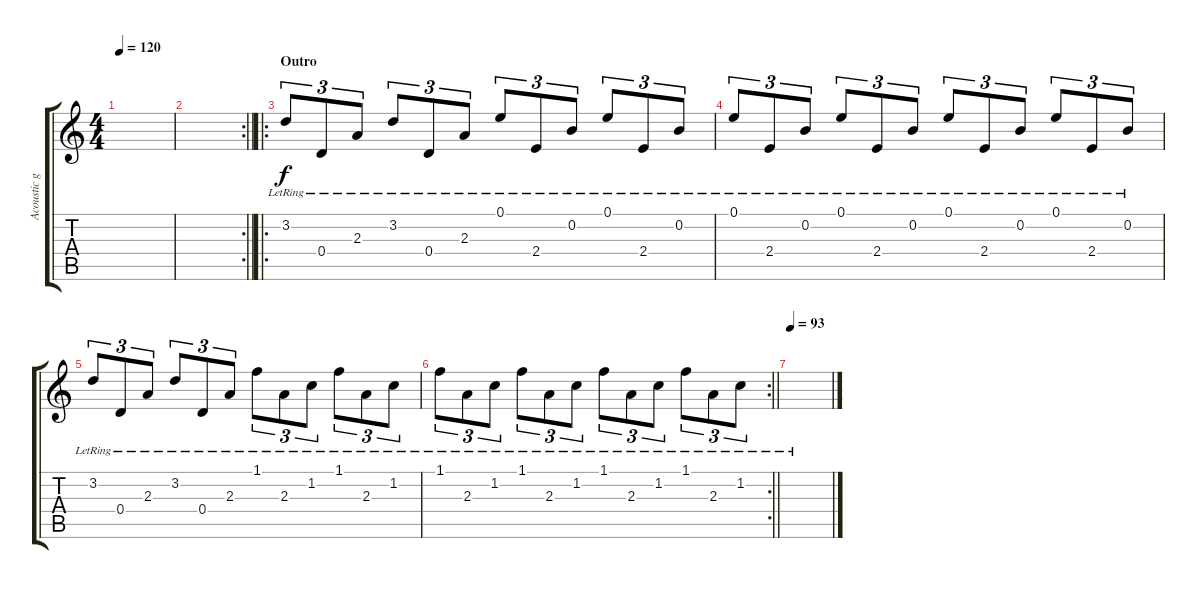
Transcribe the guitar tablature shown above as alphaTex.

\track ("Acoustic guitar" "Acoustic g") {instrument acousticguitarsteel}
\staff {score tabs}
\tuning (E4 B3 G3 D3 A2 D2) {hide}
\ts (4 4)
\tempo 120
\clef g2
\ks c
|
\rc 2
\barLineRight lightlight
|
\ro
\section ("" "Outro")
3.2{lr}.8{tu (3 2)} 0.4{lr}.8{tu (3 2)} 2.3{lr}.8{tu (3 2)} 3.2{lr}.8{tu (3 2)} 0.4{lr}.8{tu (3 2)} 2.3{lr}.8{tu (3 2)} 0.1{lr}.8{tu (3 2)} 2.4{lr}.8{tu (3 2)} 0.2{lr}.8{tu (3 2)} 0.1{lr}.8{tu (3 2)} 2.4{lr}.8{tu (3 2)} 0.2{lr}.8{tu (3 2)} |
0.1{lr}.8{tu (3 2)} 2.4{lr}.8{tu (3 2)} 0.2{lr}.8{tu (3 2)} 0.1{lr}.8{tu (3 2)} 2.4{lr}.8{tu (3 2)} 0.2{lr}.8{tu (3 2)} 0.1{lr}.8{tu (3 2)} 2.4{lr}.8{tu (3 2)} 0.2{lr}.8{tu (3 2)} 0.1{lr}.8{tu (3 2)} 2.4{lr}.8{tu (3 2)} 0.2{lr}.8{tu (3 2)} |
3.2{lr}.8{tu (3 2)} 0.4{lr}.8{tu (3 2)} 2.3{lr}.8{tu (3 2)} 3.2{lr}.8{tu (3 2)} 0.4{lr}.8{tu (3 2)} 2.3{lr}.8{tu (3 2)} 1.1{lr}.8{tu (3 2)} 2.3{lr}.8{tu (3 2)} 1.2{lr}.8{tu (3 2)} 1.1{lr}.8{tu (3 2)} 2.3{lr}.8{tu (3 2)} 1.2{lr}.8{tu (3 2)} |
\rc 2
\barLineRight lightlight
1.1{lr}.8{tu (3 2)} 2.3{lr}.8{tu (3 2)} 1.2{lr}.8{tu (3 2)} 1.1{lr}.8{tu (3 2)} 2.3{lr}.8{tu (3 2)} 1.2{lr}.8{tu (3 2)} 1.1{lr}.8{tu (3 2)} 2.3{lr}.8{tu (3 2)} 1.2{lr}.8{tu (3 2)} 1.1{lr}.8{tu (3 2)} 2.3{lr}.8{tu (3 2)} 1.2{lr}.8{tu (3 2)} |
\tempo 93
